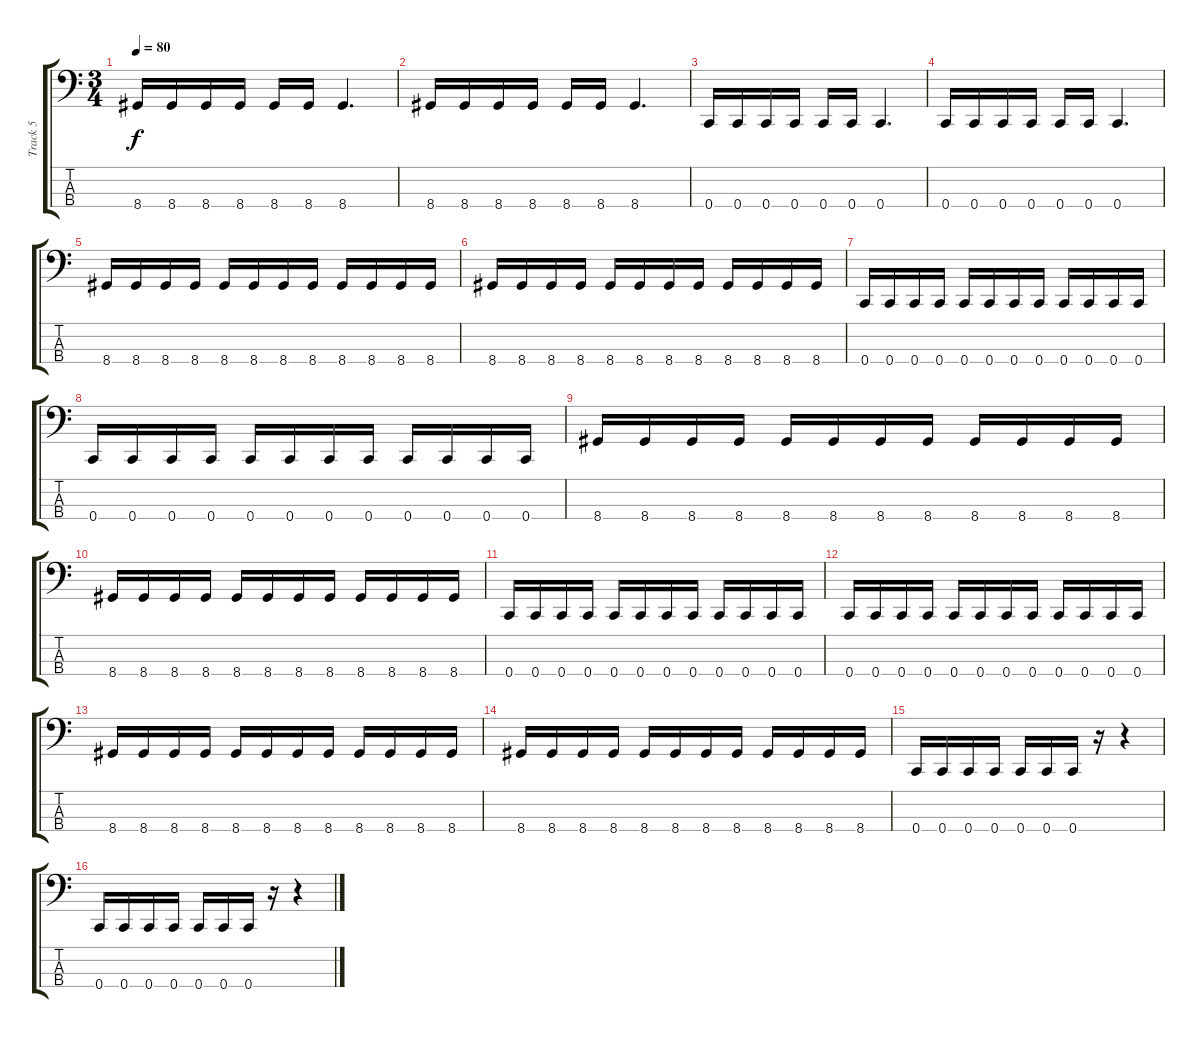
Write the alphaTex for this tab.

\track ("Track 5" "Track 5") {instrument electricbasspick}
\staff {score tabs}
\tuning (F2 C2 G1 C1) {hide}
\ts (3 4)
\tempo 80
\clef f4
\ks c
8.4.16{dy f} 8.4.16 8.4.16 8.4.16 8.4.16 8.4.16 8.4.4{d} |
8.4.16 8.4.16 8.4.16 8.4.16 8.4.16 8.4.16 8.4.4{d} |
0.4.16 0.4.16 0.4.16 0.4.16 0.4.16 0.4.16 0.4.4{d} |
0.4.16 0.4.16 0.4.16 0.4.16 0.4.16 0.4.16 0.4.4{d} |
8.4.16 8.4.16 8.4.16 8.4.16 8.4.16 8.4.16 8.4.16 8.4.16 8.4.16 8.4.16 8.4.16 8.4.16 |
8.4.16 8.4.16 8.4.16 8.4.16 8.4.16 8.4.16 8.4.16 8.4.16 8.4.16 8.4.16 8.4.16 8.4.16 |
0.4.16 0.4.16 0.4.16 0.4.16 0.4.16 0.4.16 0.4.16 0.4.16 0.4.16 0.4.16 0.4.16 0.4.16 |
0.4.16 0.4.16 0.4.16 0.4.16 0.4.16 0.4.16 0.4.16 0.4.16 0.4.16 0.4.16 0.4.16 0.4.16 |
8.4.16 8.4.16 8.4.16 8.4.16 8.4.16 8.4.16 8.4.16 8.4.16 8.4.16 8.4.16 8.4.16 8.4.16 |
8.4.16 8.4.16 8.4.16 8.4.16 8.4.16 8.4.16 8.4.16 8.4.16 8.4.16 8.4.16 8.4.16 8.4.16 |
0.4.16 0.4.16 0.4.16 0.4.16 0.4.16 0.4.16 0.4.16 0.4.16 0.4.16 0.4.16 0.4.16 0.4.16 |
0.4.16 0.4.16 0.4.16 0.4.16 0.4.16 0.4.16 0.4.16 0.4.16 0.4.16 0.4.16 0.4.16 0.4.16 |
8.4.16 8.4.16 8.4.16 8.4.16 8.4.16 8.4.16 8.4.16 8.4.16 8.4.16 8.4.16 8.4.16 8.4.16 |
8.4.16 8.4.16 8.4.16 8.4.16 8.4.16 8.4.16 8.4.16 8.4.16 8.4.16 8.4.16 8.4.16 8.4.16 |
0.4.16 0.4.16 0.4.16 0.4.16 0.4.16 0.4.16 0.4.16 r.16 r.4 |
0.4.16 0.4.16 0.4.16 0.4.16 0.4.16 0.4.16 0.4.16 r.16 r.4
